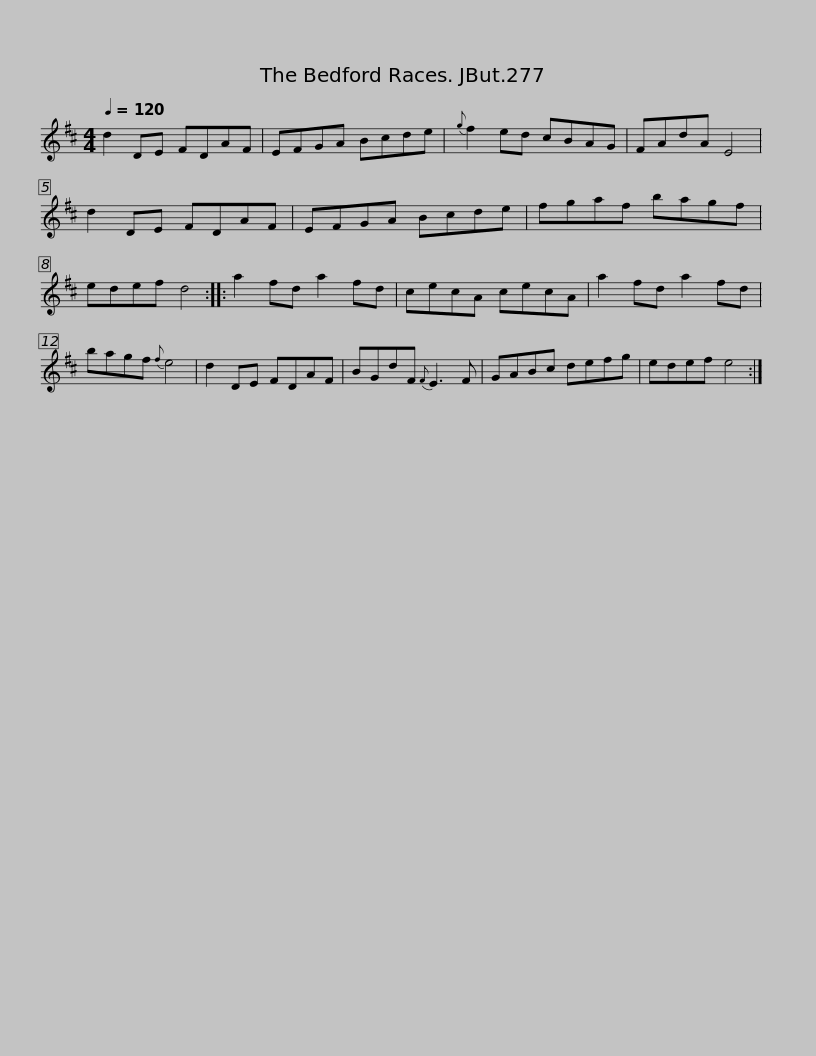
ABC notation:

X:1
L:1/8
Q:1/4=120
M:4/4
I:linebreak $
K:D
V:1 treble
V:1
 d2 DE FDAF | EFGA Bcde |{g} f2 ed cBAG | FAdA E4 | d2 DE FDAF | %5
 EFGA Bcde |$ fgaf bagf | edef d4 :: a2 fd a2 fd | cecA cecA | %10
 a2 fd a2 fd | bagf{f} e4 |$ d2 DE FDAF | BGdF{F} E3 F | GABc defg | %15
 edef e4 :| %16
